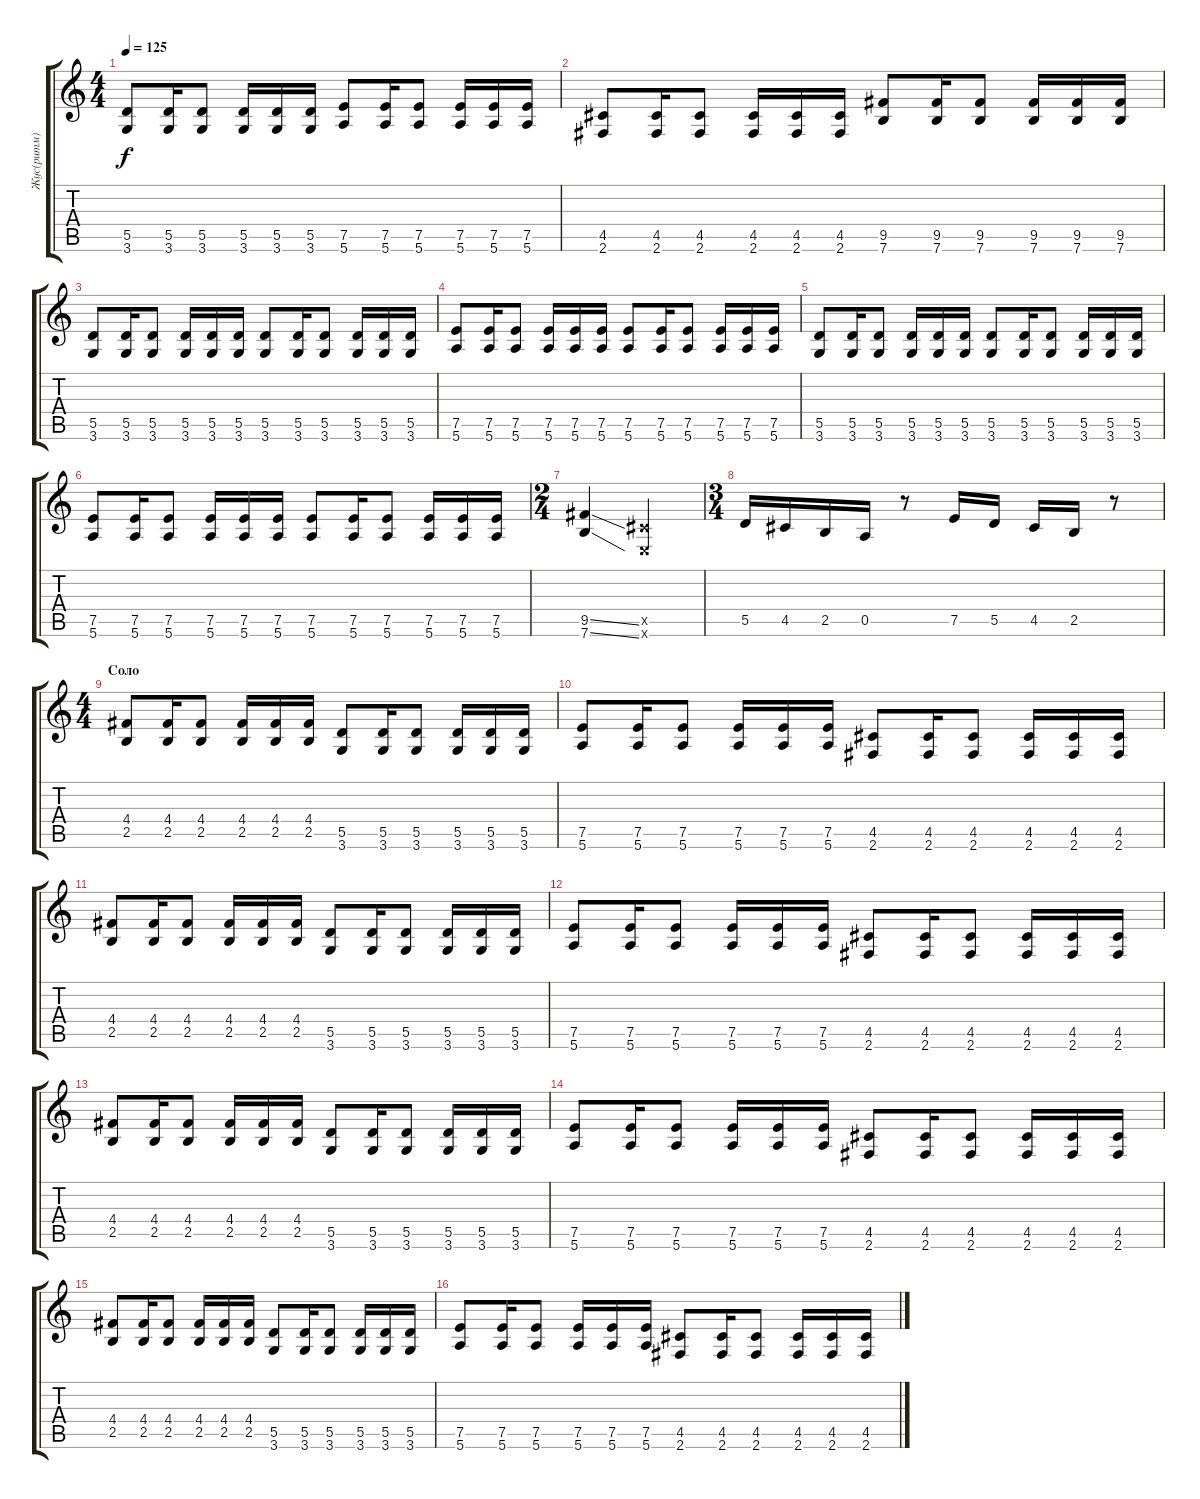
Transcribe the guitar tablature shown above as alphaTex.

\track ("Жус(ритм)" "Жус(ритм)") {instrument distortionguitar}
\staff {score tabs}
\tuning (E4 B3 G3 D3 A2 E2) {hide}
\ts (4 4)
\tempo 125
\clef g2
\ks c
(5.5 3.6).8{dy f} (5.5 3.6).16 (5.5 3.6).8 (5.5 3.6).16 (5.5 3.6).16 (5.5 3.6).16 (7.5 5.6).8 (7.5 5.6).16 (7.5 5.6).8 (7.5 5.6).16 (7.5 5.6).16 (7.5 5.6).16 |
(4.5 2.6).8 (4.5 2.6).16 (4.5 2.6).8 (4.5 2.6).16 (4.5 2.6).16 (4.5 2.6).16 (9.5 7.6).8 (9.5 7.6).16 (9.5 7.6).8 (9.5 7.6).16 (9.5 7.6).16 (9.5 7.6).16 |
(5.5 3.6).8 (5.5 3.6).16 (5.5 3.6).8 (5.5 3.6).16 (5.5 3.6).16 (5.5 3.6).16 (5.5 3.6).8 (5.5 3.6).16 (5.5 3.6).8 (5.5 3.6).16 (5.5 3.6).16 (5.5 3.6).16 |
(7.5 5.6).8 (7.5 5.6).16 (7.5 5.6).8 (7.5 5.6).16 (7.5 5.6).16 (7.5 5.6).16 (7.5 5.6).8 (7.5 5.6).16 (7.5 5.6).8 (7.5 5.6).16 (7.5 5.6).16 (7.5 5.6).16 |
(5.5 3.6).8 (5.5 3.6).16 (5.5 3.6).8 (5.5 3.6).16 (5.5 3.6).16 (5.5 3.6).16 (5.5 3.6).8 (5.5 3.6).16 (5.5 3.6).8 (5.5 3.6).16 (5.5 3.6).16 (5.5 3.6).16 |
(7.5 5.6).8 (7.5 5.6).16 (7.5 5.6).8 (7.5 5.6).16 (7.5 5.6).16 (7.5 5.6).16 (7.5 5.6).8 (7.5 5.6).16 (7.5 5.6).8 (7.5 5.6).16 (7.5 5.6).16 (7.5 5.6).16 |
\ts (2 4)
(9.5{ss} 7.6{ss}).4 (4.5{x} 0.6{x}).4 |
\ts (3 4)
5.5.16 4.5.16 2.5.16 0.5.16 r.8 7.5.16 5.5.16 4.5.16 2.5.16 r.8 |
\ts (4 4)
\section ("" "Соло")
(4.4 2.5).8 (4.4 2.5).16 (4.4 2.5).8 (4.4 2.5).16 (4.4 2.5).16 (4.4 2.5).16 (5.5 3.6).8 (5.5 3.6).16 (5.5 3.6).8 (5.5 3.6).16 (5.5 3.6).16 (5.5 3.6).16 |
(7.5 5.6).8 (7.5 5.6).16 (7.5 5.6).8 (7.5 5.6).16 (7.5 5.6).16 (7.5 5.6).16 (4.5 2.6).8 (4.5 2.6).16 (4.5 2.6).8 (4.5 2.6).16 (4.5 2.6).16 (4.5 2.6).16 |
(4.4 2.5).8 (4.4 2.5).16 (4.4 2.5).8 (4.4 2.5).16 (4.4 2.5).16 (4.4 2.5).16 (5.5 3.6).8 (5.5 3.6).16 (5.5 3.6).8 (5.5 3.6).16 (5.5 3.6).16 (5.5 3.6).16 |
(7.5 5.6).8 (7.5 5.6).16 (7.5 5.6).8 (7.5 5.6).16 (7.5 5.6).16 (7.5 5.6).16 (4.5 2.6).8 (4.5 2.6).16 (4.5 2.6).8 (4.5 2.6).16 (4.5 2.6).16 (4.5 2.6).16 |
(4.4 2.5).8 (4.4 2.5).16 (4.4 2.5).8 (4.4 2.5).16 (4.4 2.5).16 (4.4 2.5).16 (5.5 3.6).8 (5.5 3.6).16 (5.5 3.6).8 (5.5 3.6).16 (5.5 3.6).16 (5.5 3.6).16 |
(7.5 5.6).8 (7.5 5.6).16 (7.5 5.6).8 (7.5 5.6).16 (7.5 5.6).16 (7.5 5.6).16 (4.5 2.6).8 (4.5 2.6).16 (4.5 2.6).8 (4.5 2.6).16 (4.5 2.6).16 (4.5 2.6).16 |
(4.4 2.5).8 (4.4 2.5).16 (4.4 2.5).8 (4.4 2.5).16 (4.4 2.5).16 (4.4 2.5).16 (5.5 3.6).8 (5.5 3.6).16 (5.5 3.6).8 (5.5 3.6).16 (5.5 3.6).16 (5.5 3.6).16 |
(7.5 5.6).8 (7.5 5.6).16 (7.5 5.6).8 (7.5 5.6).16 (7.5 5.6).16 (7.5 5.6).16 (4.5 2.6).8 (4.5 2.6).16 (4.5 2.6).8 (4.5 2.6).16 (4.5 2.6).16 (4.5 2.6).16
